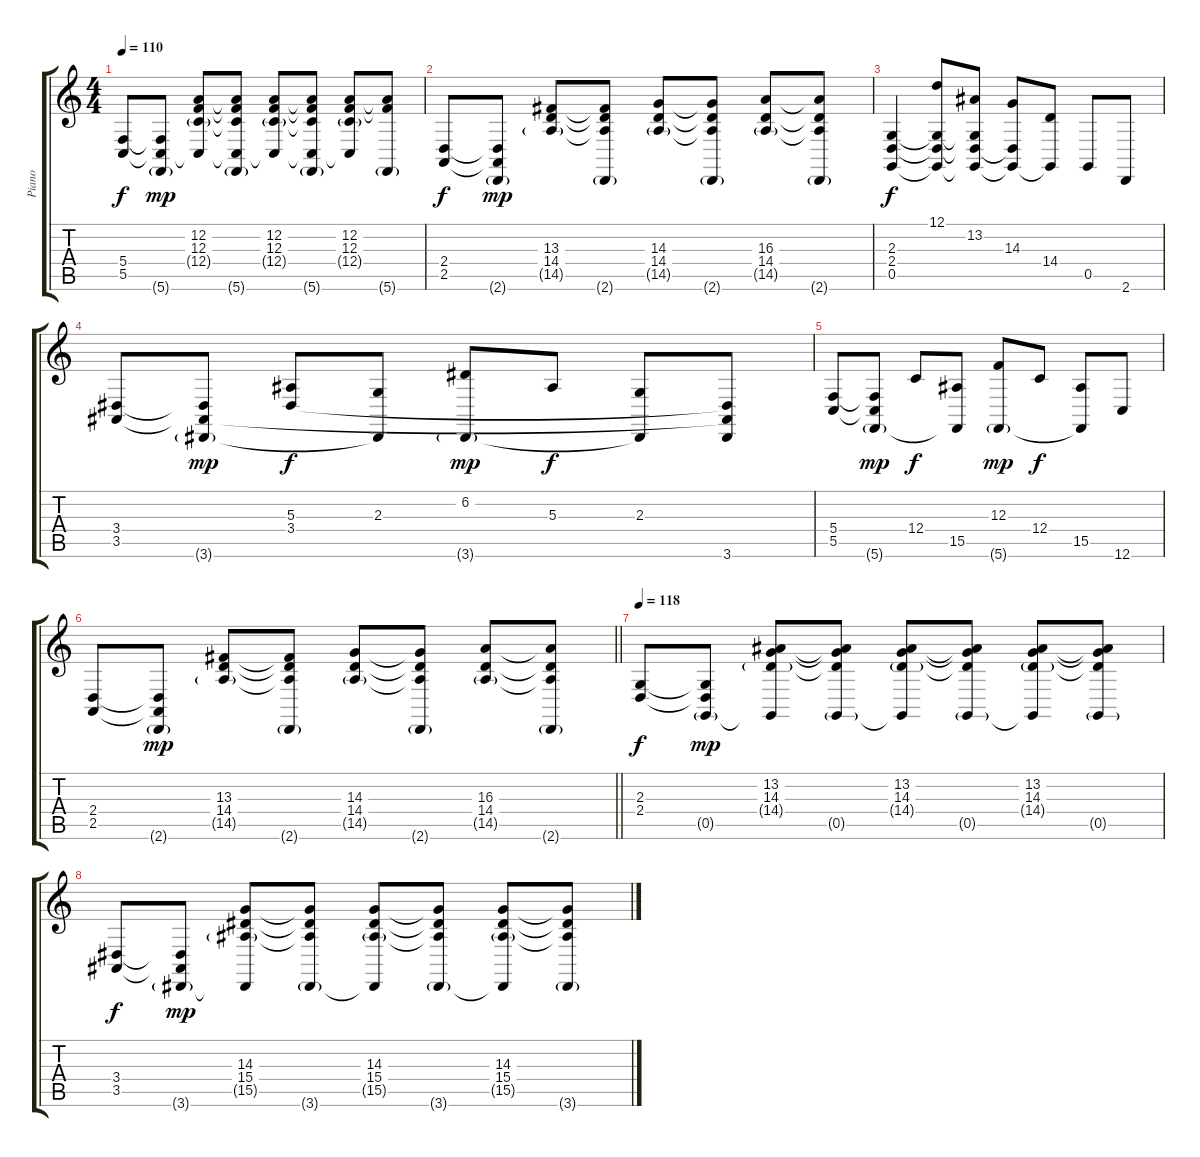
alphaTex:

\track ("Piano" "Piano") {instrument acousticgrandpiano}
\staff {score tabs}
\tuning (D4 A3 F3 C3 G2 C2) {hide}
\ts (4 4)
\tempo 110
\clef g2
\ks c
(5.4 5.5).8{dy f} (5.4{t} 5.5{t} 5.6{g}).8{dy mp} (12.2 12.3 12.4{g} 5.5{t}).8 (12.2{t} 12.3{t} 12.4{t} 5.5{t} 5.6{g}).8 (12.2 12.3 12.4{g} 5.5{t}).8 (12.2{t} 12.3{t} 12.4{t} 5.5{t} 5.6{g}).8 (12.2 12.3 12.4{g} 5.5{t}).8 (12.2{t} 12.3{t} 5.6{g}).8 |
(2.4 2.5).8{dy f} (2.4{t} 2.5{t} 2.6{g}).8{dy mp} (13.3 14.4 14.5{g}).8 (13.3{t} 14.4{t} 14.5{t} 2.6{g}).8 (14.3 14.4 14.5{g}).8 (14.3{t} 14.4{t} 14.5{t} 2.6{g}).8 (16.3 14.4 14.5{g}).8 (16.3{t} 14.4{t} 14.5{t} 2.6{g}).8 |
(2.3 2.4 0.5).4{dy f} (12.1 2.3{t} 2.4{t} 0.5{t}).8 (13.2 2.3{t} 2.4{t} 0.5{t}).8 (14.3 2.4{t} 0.5{t}).8 (14.4 0.5{t}).8 0.5.8 2.6.8 |
(3.4 3.5).8 (3.4{t} 3.5{t} 3.6{g}).8{dy mp} (5.3 3.4).8{dy f} (2.3 3.6{t}).8 (6.2 3.6{g}).8{dy mp} 5.3.8{dy f} (2.3 3.6{t}).8 (3.4{t} 3.5{t} 3.6).8 |
(5.4 5.5).8 (5.4{t} 5.5{t} 5.6{g}).8{dy mp} 12.4.8{dy f} (15.5 5.6{t}).8 (12.3 5.6{g}).8{dy mp} 12.4.8{dy f} (15.5 5.6{t}).8 12.6.8 |
\barLineRight lightlight
(2.4 2.5).8 (2.4{t} 2.5{t} 2.6{g}).8{dy mp} (13.3 14.4 14.5{g}).8 (13.3{t} 14.4{t} 14.5{t} 2.6{g}).8 (14.3 14.4 14.5{g}).8 (14.3{t} 14.4{t} 14.5{t} 2.6{g}).8 (16.3 14.4 14.5{g}).8 (16.3{t} 14.4{t} 14.5{t} 2.6{g}).8 |
\section ("" "")
\tempo 118
(2.3 2.4).8{dy f} (2.3{t} 2.4{t} 0.5{g}).8{dy mp} (13.2 14.3 14.4{g} 0.5{t}).8 (13.2{t} 14.3{t} 14.4{t} 0.5{g}).8 (13.2 14.3 14.4{g} 0.5{t}).8 (13.2{t} 14.3{t} 14.4{t} 0.5{g}).8 (13.2 14.3 14.4{g} 0.5{t}).8 (13.2{t} 14.3{t} 14.4{t} 0.5{g}).8 |
(3.4 3.5).8{dy f} (3.4{t} 3.5{t} 3.6{g}).8{dy mp} (14.3 15.4 15.5{g} 3.6{t}).8 (14.3{t} 15.4{t} 15.5{t} 3.6{g}).8 (14.3 15.4 15.5{g} 3.6{t}).8 (14.3{t} 15.4{t} 15.5{t} 3.6{g}).8 (14.3 15.4 15.5{g} 3.6{t}).8 (14.3{t} 15.4{t} 15.5{t} 3.6{g}).8
